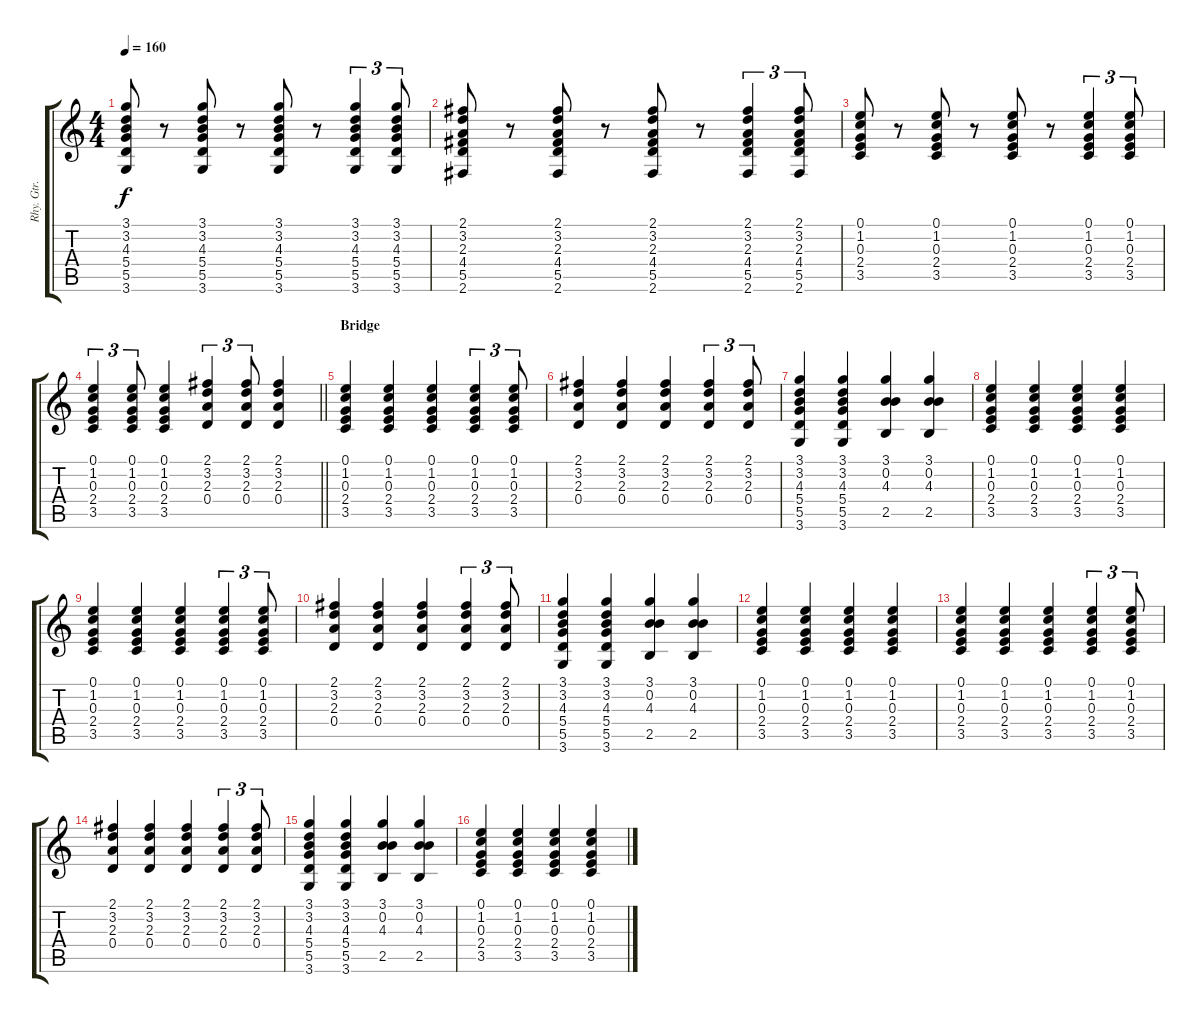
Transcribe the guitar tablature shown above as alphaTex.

\track ("Rhy. Gtr. 2" "Rhy. Gtr. ") {instrument acousticguitarsteel}
\staff {score tabs}
\tuning (E4 B3 G3 D3 A2 E2) {hide}
\ts (4 4)
\section ("" "")
\tempo 160
\clef g2
\ks c
(3.1 3.2 4.3 5.4 5.5 3.6).8{dy f} r.8 (3.1 3.2 4.3 5.4 5.5 3.6).8 r.8 (3.1 3.2 4.3 5.4 5.5 3.6).8 r.8 (3.1 3.2 4.3 5.4 5.5 3.6).4{tu (3 2)} (3.1 3.2 4.3 5.4 5.5 3.6).8{tu (3 2)} |
(2.1 3.2 2.3 4.4 5.5 2.6).8 r.8 (2.1 3.2 2.3 4.4 5.5 2.6).8 r.8 (2.1 3.2 2.3 4.4 5.5 2.6).8 r.8 (2.1 3.2 2.3 4.4 5.5 2.6).4{tu (3 2)} (2.1 3.2 2.3 4.4 5.5 2.6).8{tu (3 2)} |
(0.1 1.2 0.3 2.4 3.5).8 r.8 (0.1 1.2 0.3 2.4 3.5).8 r.8 (0.1 1.2 0.3 2.4 3.5).8 r.8 (0.1 1.2 0.3 2.4 3.5).4{tu (3 2)} (0.1 1.2 0.3 2.4 3.5).8{tu (3 2)} |
\barLineRight lightlight
(0.1 1.2 0.3 2.4 3.5).4{tu (3 2)} (0.1 1.2 0.3 2.4 3.5).8{tu (3 2)} (0.1 1.2 0.3 2.4 3.5).4 (2.1 3.2 2.3 0.4).4{tu (3 2)} (2.1 3.2 2.3 0.4).8{tu (3 2)} (2.1 3.2 2.3 0.4).4 |
\section ("" "Bridge")
(0.1 1.2 0.3 2.4 3.5).4 (0.1 1.2 0.3 2.4 3.5).4 (0.1 1.2 0.3 2.4 3.5).4 (0.1 1.2 0.3 2.4 3.5).4{tu (3 2)} (0.1 1.2 0.3 2.4 3.5).8{tu (3 2)} |
(2.1 3.2 2.3 0.4).4 (2.1 3.2 2.3 0.4).4 (2.1 3.2 2.3 0.4).4 (2.1 3.2 2.3 0.4).4{tu (3 2)} (2.1 3.2 2.3 0.4).8{tu (3 2)} |
(3.1 3.2 4.3 5.4 5.5 3.6).4 (3.1 3.2 4.3 5.4 5.5 3.6).4 (3.1 0.2 4.3 2.5).4 (3.1 0.2 4.3 2.5).4 |
(0.1 1.2 0.3 2.4 3.5).4 (0.1 1.2 0.3 2.4 3.5).4 (0.1 1.2 0.3 2.4 3.5).4 (0.1 1.2 0.3 2.4 3.5).4 |
(0.1 1.2 0.3 2.4 3.5).4 (0.1 1.2 0.3 2.4 3.5).4 (0.1 1.2 0.3 2.4 3.5).4 (0.1 1.2 0.3 2.4 3.5).4{tu (3 2)} (0.1 1.2 0.3 2.4 3.5).8{tu (3 2)} |
(2.1 3.2 2.3 0.4).4 (2.1 3.2 2.3 0.4).4 (2.1 3.2 2.3 0.4).4 (2.1 3.2 2.3 0.4).4{tu (3 2)} (2.1 3.2 2.3 0.4).8{tu (3 2)} |
(3.1 3.2 4.3 5.4 5.5 3.6).4 (3.1 3.2 4.3 5.4 5.5 3.6).4 (3.1 0.2 4.3 2.5).4 (3.1 0.2 4.3 2.5).4 |
(0.1 1.2 0.3 2.4 3.5).4 (0.1 1.2 0.3 2.4 3.5).4 (0.1 1.2 0.3 2.4 3.5).4 (0.1 1.2 0.3 2.4 3.5).4 |
(0.1 1.2 0.3 2.4 3.5).4 (0.1 1.2 0.3 2.4 3.5).4 (0.1 1.2 0.3 2.4 3.5).4 (0.1 1.2 0.3 2.4 3.5).4{tu (3 2)} (0.1 1.2 0.3 2.4 3.5).8{tu (3 2)} |
(2.1 3.2 2.3 0.4).4 (2.1 3.2 2.3 0.4).4 (2.1 3.2 2.3 0.4).4 (2.1 3.2 2.3 0.4).4{tu (3 2)} (2.1 3.2 2.3 0.4).8{tu (3 2)} |
(3.1 3.2 4.3 5.4 5.5 3.6).4 (3.1 3.2 4.3 5.4 5.5 3.6).4 (3.1 0.2 4.3 2.5).4 (3.1 0.2 4.3 2.5).4 |
(0.1 1.2 0.3 2.4 3.5).4 (0.1 1.2 0.3 2.4 3.5).4 (0.1 1.2 0.3 2.4 3.5).4 (0.1 1.2 0.3 2.4 3.5).4
